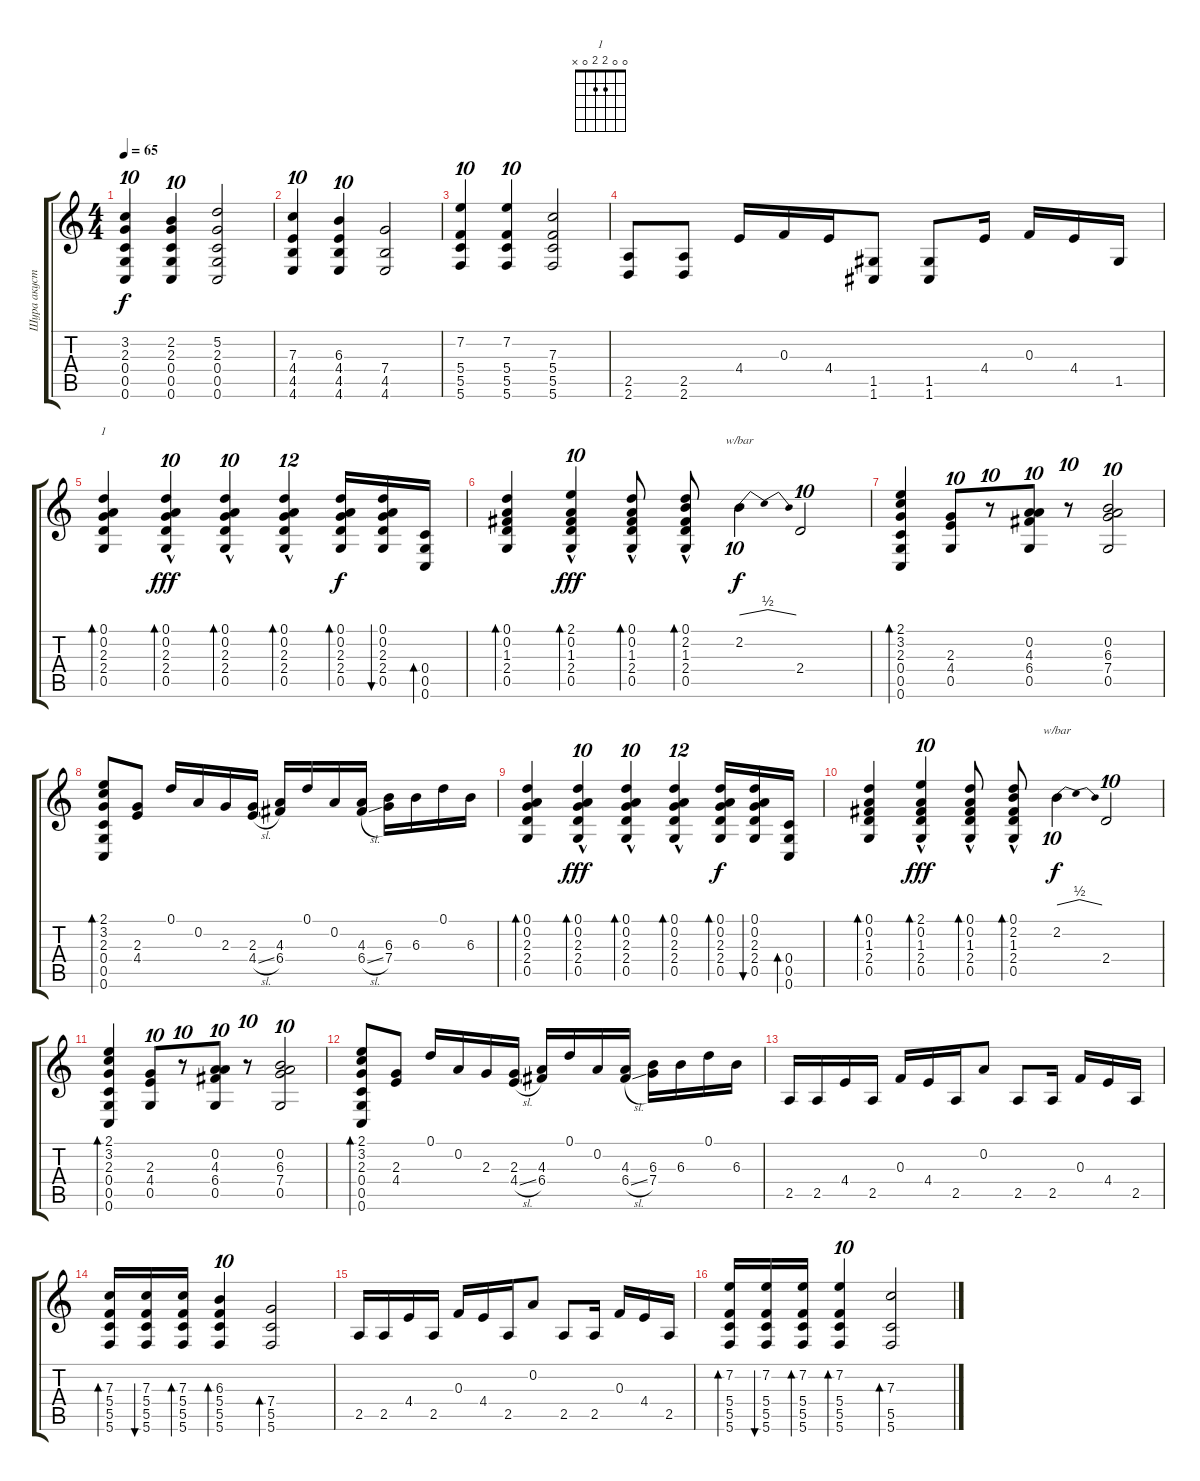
\track ("Шура акустика" "Шура акуст") {instrument acousticguitarsteel}
\staff {score tabs}
\tuning (D4 A3 F3 C3 G2 C2) {hide}
\chord ("1" 0 0 2 2 0 x)
\ts (4 4)
\tempo 65
\clef g2
\ks c
(3.2 2.3 0.4 0.5 0.6).4{tu (10 8) dy f} (2.2 2.3 0.4 0.5 0.6).4{tu (10 8)} (5.2 2.3 0.4 0.5 0.6).2 |
(7.3 4.4 4.5 4.6).4{tu (10 8)} (6.3 4.4 4.5 4.6).4{tu (10 8)} (7.4 4.5 4.6).2 |
(7.2 5.4 5.5 5.6).4{tu (10 8)} (7.2 5.4 5.5 5.6).4{tu (10 8)} (7.3 5.4 5.5 5.6).2 |
(2.5 2.6).8 (2.5 2.6).8 4.4.16 0.3.16 4.4.16 (1.5 1.6).8 (1.5 1.6).8 4.4.16 0.3.16 4.4.16 1.5.16 |
(0.1 0.2 2.3 2.4 0.5).4{bd 60 ch "1"} (0.1{hac} 0.2 2.3 2.4 0.5).4{tu (10 8) bd 30 dy fff} (0.1 0.2{hac} 2.3 2.4 0.5).4{tu (10 8) bd 30} (0.1 0.2 2.3{hac} 2.4 0.5).4{tu (12 8) bd 30} (0.1 0.2 2.3 2.4 0.5).16{bd 60 dy f} (0.1 0.2 2.3 2.4 0.5).16{bu 60} (0.4 0.5 0.6).16{bd 60} |
(0.1 0.2 1.3 2.4 0.5).4{bd 120} (2.1{hac} 0.2 1.3 2.4 0.5).4{tu (10 8) bd 30 dy fff} (0.1{hac} 0.2 1.3 2.4 0.5).8{bd 30} (0.1 2.2{hac} 1.3 2.4 0.5).8{bd 30} 2.2.4{tu (10 8) tbe (dip default 0 0 30 2 60 0) dy f} 2.4.2{tu (10 8)} |
(2.1 3.2 2.3 0.4 0.5 0.6).4{bd 60} (2.3 4.4 0.5).8{tu (10 8)} r.8{tu (10 8)} (0.2 4.3 6.4 0.5).8{tu (10 8)} r.8{tu (10 8)} (0.2 6.3 7.4 0.5).2{tu (10 8)} |
(2.1 3.2 2.3 0.4 0.5 0.6).8{bd 60} (2.3 4.4).8 0.1.16 0.2.16 2.3.16 (2.3 4.4{sl}).16 (4.3 6.4).16 0.1.16 0.2.16 (4.3 6.4{sl}).16 (6.3 7.4).16 6.3.16 0.1.16 6.3.16 |
(0.1 0.2 2.3 2.4 0.5).4{bd 60} (0.1{hac} 0.2 2.3 2.4 0.5).4{tu (10 8) bd 30 dy fff} (0.1 0.2{hac} 2.3 2.4 0.5).4{tu (10 8) bd 30} (0.1 0.2 2.3{hac} 2.4 0.5).4{tu (12 8) bd 30} (0.1 0.2 2.3 2.4 0.5).16{bd 60 dy f} (0.1 0.2 2.3 2.4 0.5).16{bu 60} (0.4 0.5 0.6).16{bd 60} |
(0.1 0.2 1.3 2.4 0.5).4{bd 120} (2.1{hac} 0.2 1.3 2.4 0.5).4{tu (10 8) bd 30 dy fff} (0.1{hac} 0.2 1.3 2.4 0.5).8{bd 30} (0.1 2.2{hac} 1.3 2.4 0.5).8{bd 30} 2.2.4{tu (10 8) tbe (dip default 0 0 30 2 60 0) dy f} 2.4.2{tu (10 8)} |
(2.1 3.2 2.3 0.4 0.5 0.6).4{bd 60} (2.3 4.4 0.5).8{tu (10 8)} r.8{tu (10 8)} (0.2 4.3 6.4 0.5).8{tu (10 8)} r.8{tu (10 8)} (0.2 6.3 7.4 0.5).2{tu (10 8)} |
(2.1 3.2 2.3 0.4 0.5 0.6).8{bd 60} (2.3 4.4).8 0.1.16 0.2.16 2.3.16 (2.3 4.4{sl}).16 (4.3 6.4).16 0.1.16 0.2.16 (4.3 6.4{sl}).16 (6.3 7.4).16 6.3.16 0.1.16 6.3.16 |
2.5.16 2.5.16 4.4.16 2.5.16 0.3.16 4.4.16 2.5.16 0.2.8 2.5.8 2.5.16 0.3.16 4.4.16 2.5.16 |
(7.3 5.4 5.5 5.6).16{bd 60} (7.3 5.4 5.5 5.6).16{bu 60} (7.3 5.4 5.5 5.6).16{bd 60} (6.3 5.4 5.5 5.6).4{tu (10 8) bd 60} (7.4 5.5 5.6).2{bd 120} |
2.5.16 2.5.16 4.4.16 2.5.16 0.3.16 4.4.16 2.5.16 0.2.8 2.5.8 2.5.16 0.3.16 4.4.16 2.5.16 |
(7.2 5.4 5.5 5.6).16{bd 60} (7.2 5.4 5.5 5.6).16{bu 60} (7.2 5.4 5.5 5.6).16{bd 60} (7.2 5.4 5.5 5.6).4{tu (10 8) bd 60} (7.3 5.5 5.6).2{bd 120}
